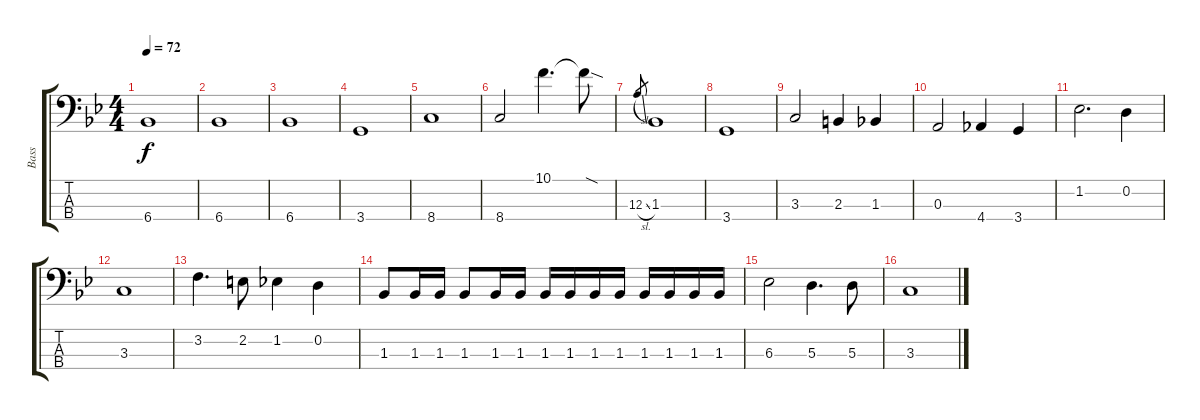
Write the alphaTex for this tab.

\track ("Bass" "Bass") {instrument electricbassfinger}
\staff {score tabs}
\tuning (G2 D2 A1 E1) {hide}
\ts (4 4)
\tempo 72
\clef f4
\ks bb
6.4.1{dy f} |
6.4.1 |
6.4.1 |
3.4.1 |
8.4.1 |
8.4.2 10.1.4{d} 10.1{sod t}.8 |
12.3{sl}.8{gr} 1.3.1 |
3.4.1 |
3.3.2 2.3.4 1.3.4 |
0.3.2 4.4.4 3.4.4 |
1.2.2{d} 0.2.4 |
3.3.1 |
3.2.4{d} 2.2.8 1.2.4 0.2.4 |
1.3.8 1.3.16 1.3.16 1.3.8 1.3.16 1.3.16 1.3.16 1.3.16 1.3.16 1.3.16 1.3.16 1.3.16 1.3.16 1.3.16 |
6.3.2 5.3.4{d} 5.3.8 |
3.3.1
